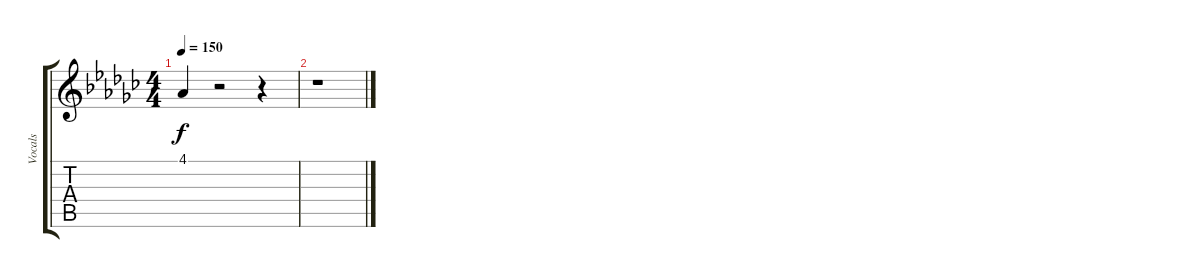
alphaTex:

\track ("Vocals" "Vocals") {instrument lead2sawtooth}
\staff {score tabs}
\tuning (E4 B3 G3 D3 A2 E2) {hide}
\ts (4 4)
\tempo 150
\clef g2
\ks gb
4.1.4{dy f} r.2 r.4 |
r.1
